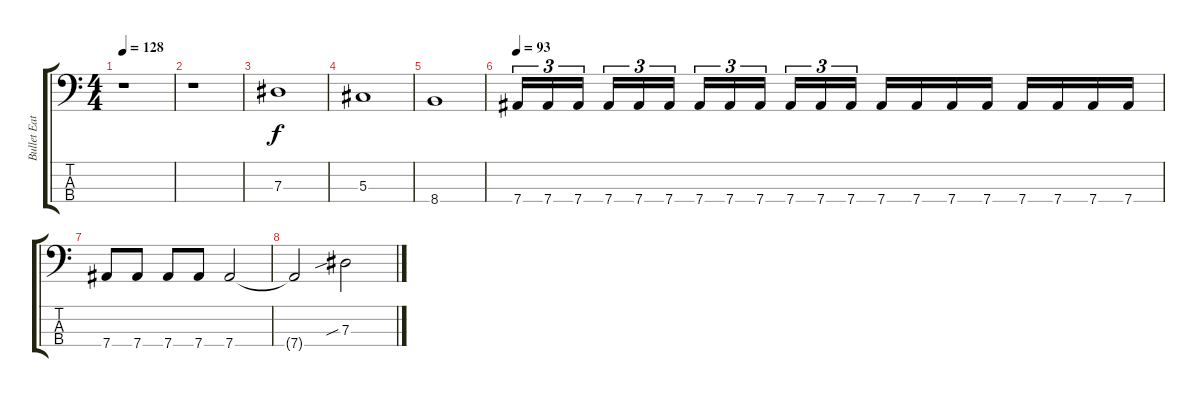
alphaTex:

\track ("Bullet Eater" "Bullet Eat") {instrument electricbasspick}
\staff {score tabs}
\tuning (Gb2 Db2 Ab1 Eb1) {hide}
\ts (4 4)
\tempo 128
\clef f4
\ks c
r.1{dy f} |
r.1 |
7.3.1 |
5.3.1 |
8.4.1 |
\tempo 93
7.4.16{tu (3 2)} 7.4.16{tu (3 2)} 7.4.16{tu (3 2) beam splitsecondary} 7.4.16{tu (3 2)} 7.4.16{tu (3 2)} 7.4.16{tu (3 2)} 7.4.16{tu (3 2)} 7.4.16{tu (3 2)} 7.4.16{tu (3 2) beam splitsecondary} 7.4.16{tu (3 2)} 7.4.16{tu (3 2)} 7.4.16{tu (3 2)} 7.4.16 7.4.16 7.4.16 7.4.16 7.4.16 7.4.16 7.4.16 7.4.16 |
7.4.8 7.4.8 7.4.8 7.4.8 7.4.2 |
7.4{t}.2 7.3{sib}.2
